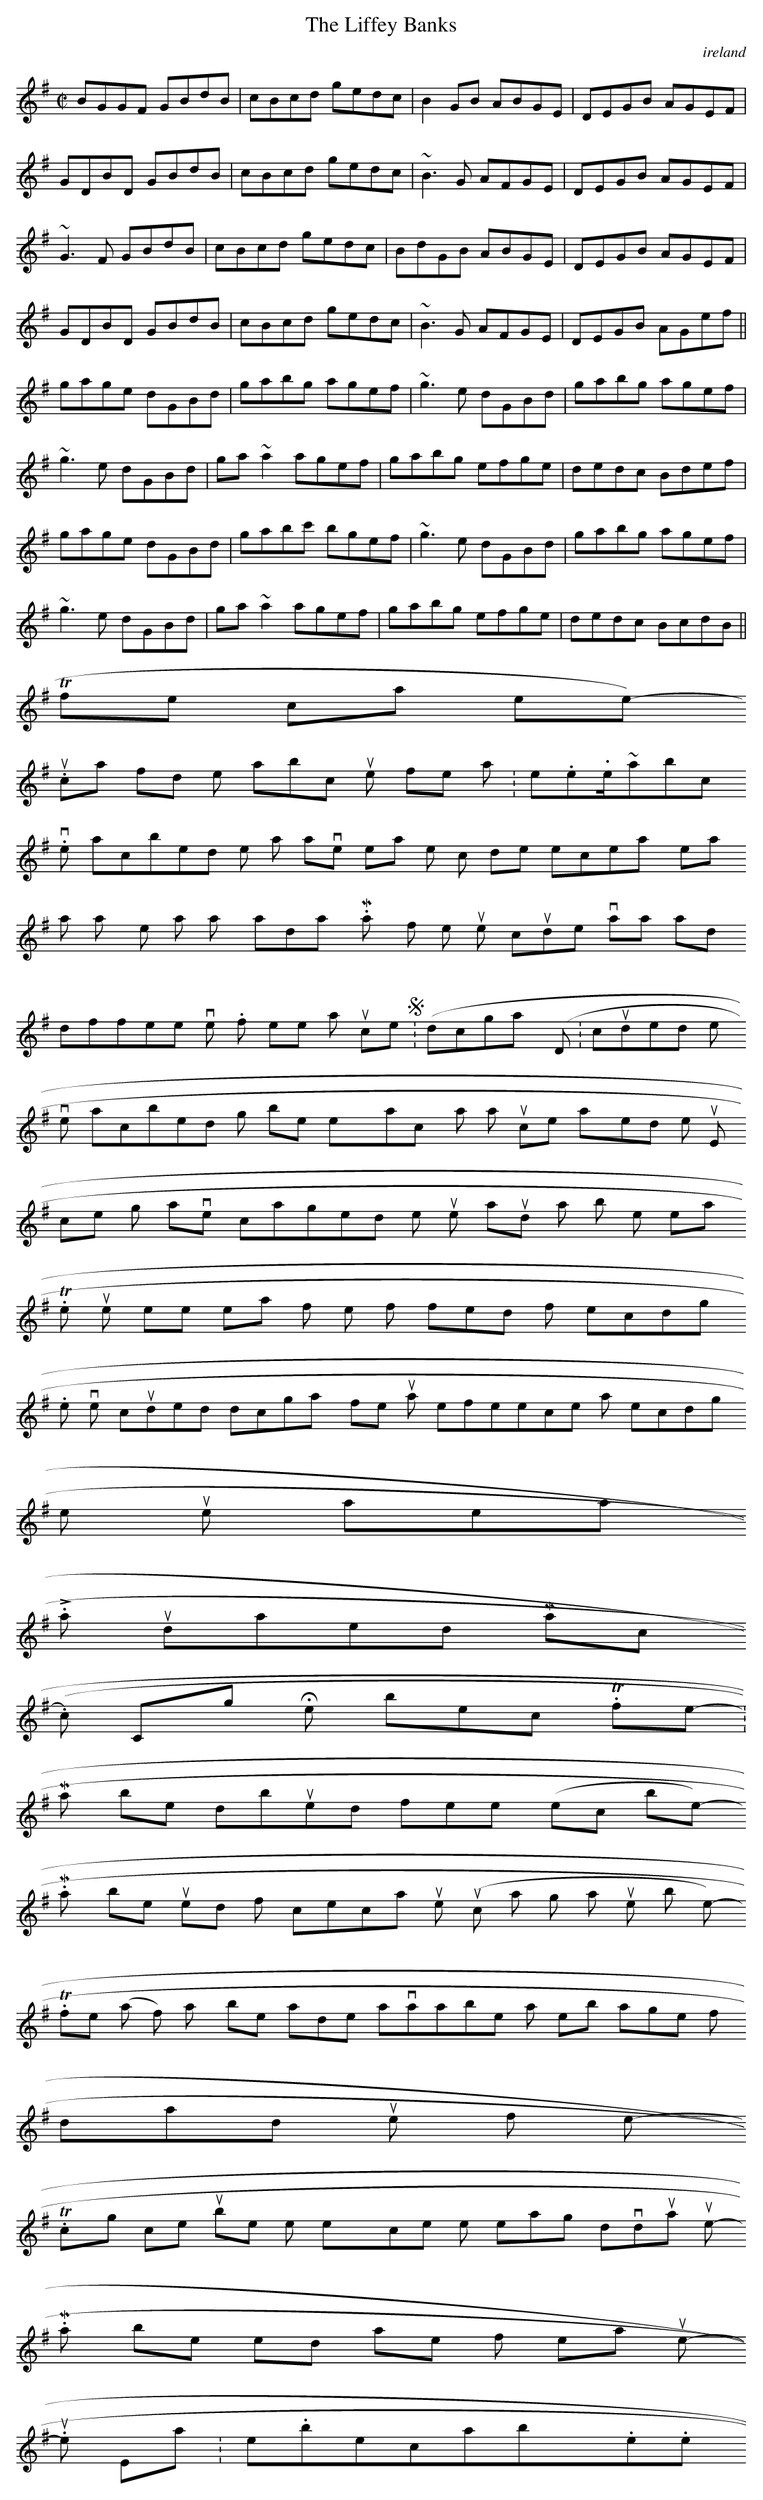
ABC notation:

X:1
T:Liffey Banks, The
O:ireland
M:C|
K:G
BGGF GBdB|cBcd gedc|B2GB ABGE|DEGB AGEF|
GDBD GBdB|cBcd gedc|~B3G AFGE|DEGB AGEF|
~G3F GBdB|cBcd gedc|BdGB ABGE|DEGB AGEF|
GDBD GBdB|cBcd gedc|~B3G AFGE|DEGB AGef||
gage dGBd|gabg agef|~g3e dGBd|gabg agef|
~g3e dGBd|ga~a2 agef|gabg efge|dedc Bdef|
gage dGBd|gabc' bgef|~g3e dGBd|gabg agef|
~g3e dGBd|ga~a2 agef|gabg efge|dedc BcdB||
This file contains 100 reels (#201 - #300).
You can find more abc tune files at http://home1.swipnet.se/~w-11382/abc.htm
I've transcribed them as I have learnt them, which does not necessarily mean
that I play them that way nowadays. Many of the tunes include variations and
different versions. If there is a source (S:) or discography (D:) included the
version transcribed might still not be exactly as that source played the tune,
since I might have changed the tune around a bit when I learnt it.
The tunes were learnt from sessions, from friends or from recordings.
When I've included discography, it's often just a reference to what recordings
the tune appears on.
Last updated 25 March 2001.
(c) Copyright 1997-2001 Henrik Norbeck. This file:
- May be distributed freely (with restrictions below).
- May not be used for commercial purposes (such as printing a tune book to sell).
- This file (or parts of it) may not be made available on a web page for
download without permission from me.
- This copyright notice must be kept, except when e-mailing individual tunes.
- May be printed on paper for personal use.
- Questions? E-mail: henrik.norbeck@mailbox.swipnet.se
